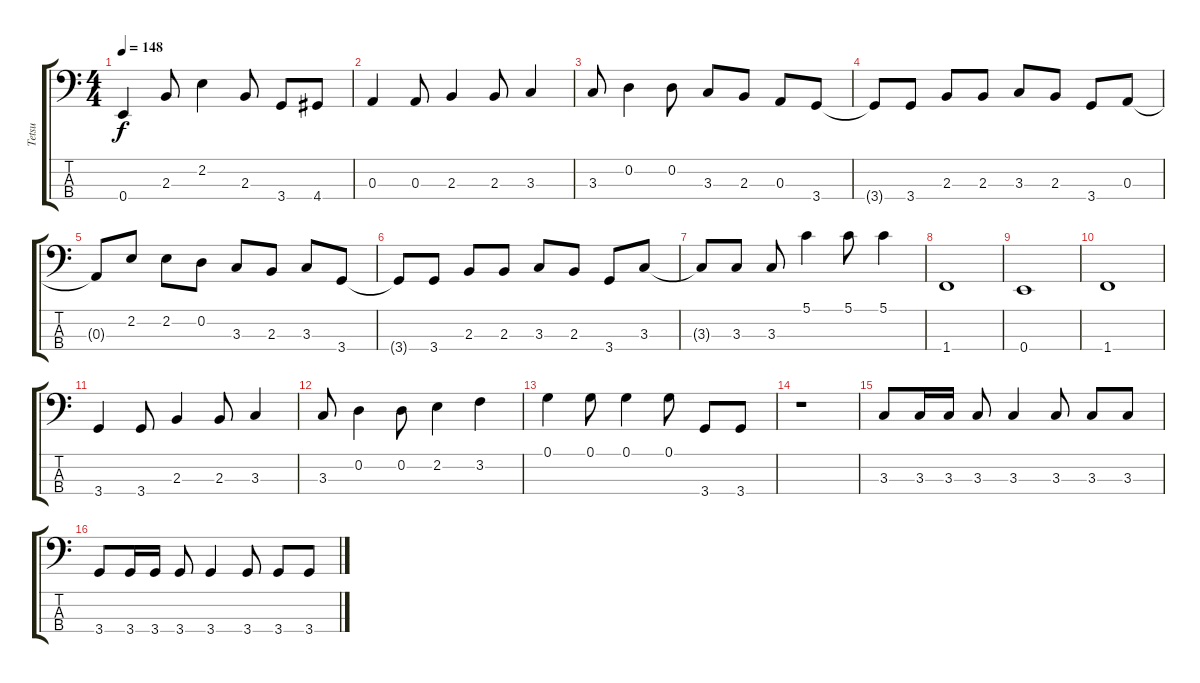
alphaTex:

\track ("Tetsu" "Tetsu") {instrument electricbasspick}
\staff {score tabs}
\tuning (G2 D2 A1 E1) {hide}
\ts (4 4)
\tempo 148
\clef f4
\ks c
0.4.4{dy f} 2.3.8 2.2.4 2.3.8 3.4.8 4.4.8 |
0.3.4 0.3.8 2.3.4 2.3.8 3.3.4 |
3.3.8 0.2.4 0.2.8 3.3.8 2.3.8 0.3.8 3.4.8 |
3.4{t}.8 3.4.8 2.3.8 2.3.8 3.3.8 2.3.8 3.4.8 0.3.8 |
0.3{t}.8 2.2.8 2.2.8 0.2.8 3.3.8 2.3.8 3.3.8 3.4.8 |
3.4{t}.8 3.4.8 2.3.8 2.3.8 3.3.8 2.3.8 3.4.8 3.3.8 |
3.3{t}.8 3.3.8 3.3.8 5.1.4 5.1.8 5.1.4 |
1.4.1 |
0.4.1 |
1.4.1 |
3.4.4 3.4.8 2.3.4 2.3.8 3.3.4 |
3.3.8 0.2.4 0.2.8 2.2.4 3.2.4 |
0.1.4 0.1.8 0.1.4 0.1.8 3.4.8 3.4.8 |
r.1 |
3.3.8 3.3.16 3.3.16 3.3.8 3.3.4 3.3.8 3.3.8 3.3.8 |
3.4.8 3.4.16 3.4.16 3.4.8 3.4.4 3.4.8 3.4.8 3.4.8
